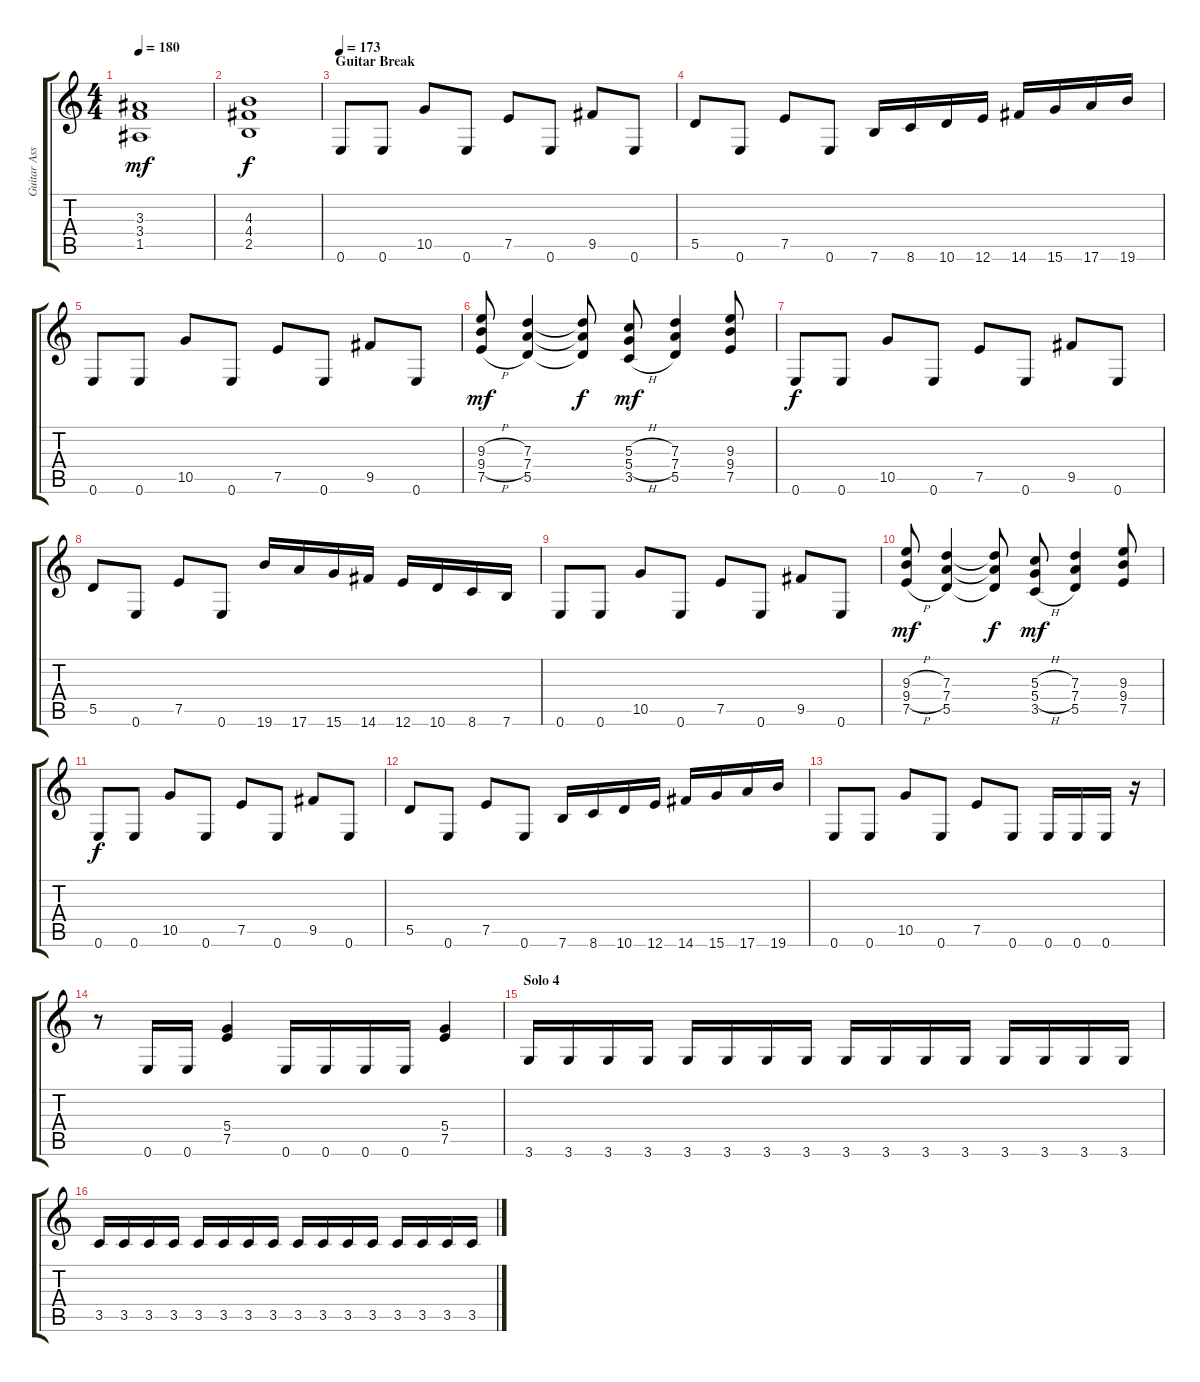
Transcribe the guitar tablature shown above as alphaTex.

\track ("Guitar Assisted" "Guitar Ass") {instrument overdrivenguitar}
\staff {score tabs}
\tuning (E4 B3 G3 D3 A2 E2) {hide}
\ts (4 4)
\tempo 180
\clef g2
\ks c
(3.3 3.4 1.5).1{dy mf} |
(4.3 4.4 2.5).1{dy f} |
\section ("" "Guitar Break")
\tempo 173
0.6.8{volume 10} 0.6.8 10.5.8 0.6.8 7.5.8 0.6.8 9.5.8 0.6.8 |
5.5.8 0.6.8 7.5.8 0.6.8 7.6.16 8.6.16 10.6.16 12.6.16 14.6.16 15.6.16 17.6.16 19.6.16 |
0.6.8 0.6.8 10.5.8 0.6.8 7.5.8 0.6.8 9.5.8 0.6.8 |
(9.3{h} 9.4{h} 7.5{h}).8{dy mf} (7.3 7.4 5.5).4 (7.3{t} 7.4{t} 5.5{t}).8{dy f} (5.3{h} 5.4{h} 3.5{h}).8{dy mf} (7.3 7.4 5.5).4 (9.3 9.4 7.5).8 |
0.6.8{dy f} 0.6.8 10.5.8 0.6.8 7.5.8 0.6.8 9.5.8 0.6.8 |
5.5.8 0.6.8 7.5.8 0.6.8 19.6.16 17.6.16 15.6.16 14.6.16 12.6.16 10.6.16 8.6.16 7.6.16 |
0.6.8 0.6.8 10.5.8 0.6.8 7.5.8 0.6.8 9.5.8 0.6.8 |
(9.3{h} 9.4{h} 7.5{h}).8{dy mf} (7.3 7.4 5.5).4 (7.3{t} 7.4{t} 5.5{t}).8{dy f} (5.3{h} 5.4{h} 3.5{h}).8{dy mf} (7.3 7.4 5.5).4 (9.3 9.4 7.5).8 |
0.6.8{dy f} 0.6.8 10.5.8 0.6.8 7.5.8 0.6.8 9.5.8 0.6.8 |
5.5.8 0.6.8 7.5.8 0.6.8 7.6.16 8.6.16 10.6.16 12.6.16 14.6.16 15.6.16 17.6.16 19.6.16 |
0.6.8 0.6.8 10.5.8 0.6.8 7.5.8 0.6.8 0.6.16 0.6.16 0.6.16 r.16 |
r.8 0.6.16 0.6.16 (5.4 7.5).4 0.6.16 0.6.16 0.6.16 0.6.16 (5.4 7.5).4 |
\section ("" "Solo 4")
3.6.16{volume 12} 3.6.16 3.6.16 3.6.16 3.6.16 3.6.16 3.6.16 3.6.16 3.6.16 3.6.16 3.6.16 3.6.16 3.6.16 3.6.16 3.6.16 3.6.16 |
3.5.16 3.5.16 3.5.16 3.5.16 3.5.16 3.5.16 3.5.16 3.5.16 3.5.16 3.5.16 3.5.16 3.5.16 3.5.16 3.5.16 3.5.16 3.5.16
